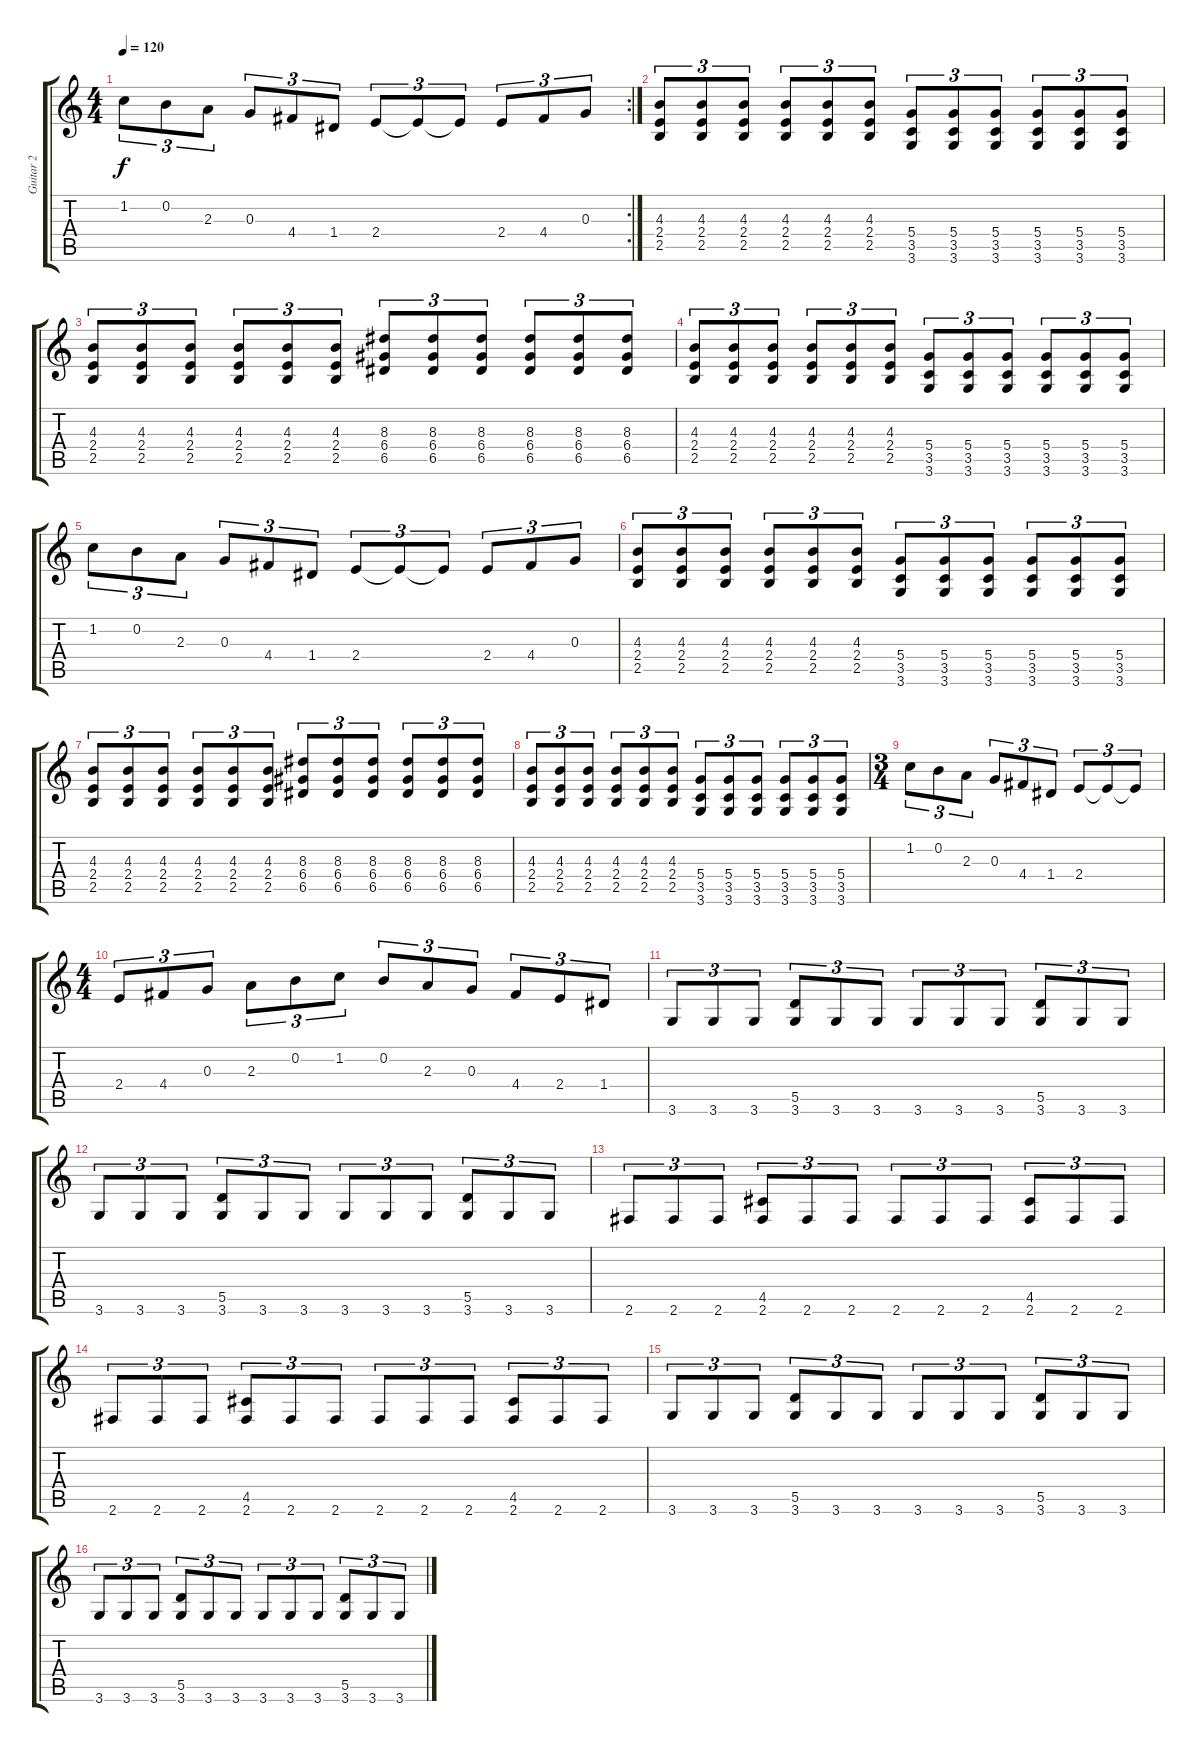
\track ("Guitar 2" "Guitar 2") {instrument distortionguitar}
\staff {score tabs}
\tuning (E4 B3 G3 D3 A2 E2) {hide}
\rc 2
\ts (4 4)
\tempo 120
\clef g2
\ks c
1.2.8{tu (3 2) dy f} 0.2.8{tu (3 2)} 2.3.8{tu (3 2)} 0.3.8{tu (3 2)} 4.4.8{tu (3 2)} 1.4.8{tu (3 2)} 2.4.8{tu (3 2)} 2.4{t}.8{tu (3 2)} 2.4{t}.8{tu (3 2)} 2.4.8{tu (3 2)} 4.4.8{tu (3 2)} 0.3.8{tu (3 2)} |
(4.3 2.4 2.5).8{tu (3 2)} (4.3 2.4 2.5).8{tu (3 2)} (4.3 2.4 2.5).8{tu (3 2)} (4.3 2.4 2.5).8{tu (3 2)} (4.3 2.4 2.5).8{tu (3 2)} (4.3 2.4 2.5).8{tu (3 2)} (5.4 3.5 3.6).8{tu (3 2)} (5.4 3.5 3.6).8{tu (3 2)} (5.4 3.5 3.6).8{tu (3 2)} (5.4 3.5 3.6).8{tu (3 2)} (5.4 3.5 3.6).8{tu (3 2)} (5.4 3.5 3.6).8{tu (3 2)} |
(4.3 2.4 2.5).8{tu (3 2)} (4.3 2.4 2.5).8{tu (3 2)} (4.3 2.4 2.5).8{tu (3 2)} (4.3 2.4 2.5).8{tu (3 2)} (4.3 2.4 2.5).8{tu (3 2)} (4.3 2.4 2.5).8{tu (3 2)} (8.3 6.4 6.5).8{tu (3 2)} (8.3 6.4 6.5).8{tu (3 2)} (8.3 6.4 6.5).8{tu (3 2)} (8.3 6.4 6.5).8{tu (3 2)} (8.3 6.4 6.5).8{tu (3 2)} (8.3 6.4 6.5).8{tu (3 2)} |
(4.3 2.4 2.5).8{tu (3 2)} (4.3 2.4 2.5).8{tu (3 2)} (4.3 2.4 2.5).8{tu (3 2)} (4.3 2.4 2.5).8{tu (3 2)} (4.3 2.4 2.5).8{tu (3 2)} (4.3 2.4 2.5).8{tu (3 2)} (5.4 3.5 3.6).8{tu (3 2)} (5.4 3.5 3.6).8{tu (3 2)} (5.4 3.5 3.6).8{tu (3 2)} (5.4 3.5 3.6).8{tu (3 2)} (5.4 3.5 3.6).8{tu (3 2)} (5.4 3.5 3.6).8{tu (3 2)} |
1.2.8{tu (3 2)} 0.2.8{tu (3 2)} 2.3.8{tu (3 2)} 0.3.8{tu (3 2)} 4.4.8{tu (3 2)} 1.4.8{tu (3 2)} 2.4.8{tu (3 2)} 2.4{t}.8{tu (3 2)} 2.4{t}.8{tu (3 2)} 2.4.8{tu (3 2)} 4.4.8{tu (3 2)} 0.3.8{tu (3 2)} |
(4.3 2.4 2.5).8{tu (3 2)} (4.3 2.4 2.5).8{tu (3 2)} (4.3 2.4 2.5).8{tu (3 2)} (4.3 2.4 2.5).8{tu (3 2)} (4.3 2.4 2.5).8{tu (3 2)} (4.3 2.4 2.5).8{tu (3 2)} (5.4 3.5 3.6).8{tu (3 2)} (5.4 3.5 3.6).8{tu (3 2)} (5.4 3.5 3.6).8{tu (3 2)} (5.4 3.5 3.6).8{tu (3 2)} (5.4 3.5 3.6).8{tu (3 2)} (5.4 3.5 3.6).8{tu (3 2)} |
(4.3 2.4 2.5).8{tu (3 2)} (4.3 2.4 2.5).8{tu (3 2)} (4.3 2.4 2.5).8{tu (3 2)} (4.3 2.4 2.5).8{tu (3 2)} (4.3 2.4 2.5).8{tu (3 2)} (4.3 2.4 2.5).8{tu (3 2)} (8.3 6.4 6.5).8{tu (3 2)} (8.3 6.4 6.5).8{tu (3 2)} (8.3 6.4 6.5).8{tu (3 2)} (8.3 6.4 6.5).8{tu (3 2)} (8.3 6.4 6.5).8{tu (3 2)} (8.3 6.4 6.5).8{tu (3 2)} |
(4.3 2.4 2.5).8{tu (3 2)} (4.3 2.4 2.5).8{tu (3 2)} (4.3 2.4 2.5).8{tu (3 2)} (4.3 2.4 2.5).8{tu (3 2)} (4.3 2.4 2.5).8{tu (3 2)} (4.3 2.4 2.5).8{tu (3 2)} (5.4 3.5 3.6).8{tu (3 2)} (5.4 3.5 3.6).8{tu (3 2)} (5.4 3.5 3.6).8{tu (3 2)} (5.4 3.5 3.6).8{tu (3 2)} (5.4 3.5 3.6).8{tu (3 2)} (5.4 3.5 3.6).8{tu (3 2)} |
\ts (3 4)
1.2.8{tu (3 2)} 0.2.8{tu (3 2)} 2.3.8{tu (3 2)} 0.3.8{tu (3 2)} 4.4.8{tu (3 2)} 1.4.8{tu (3 2)} 2.4.8{tu (3 2)} 2.4{t}.8{tu (3 2)} 2.4{t}.8{tu (3 2)} |
\ts (4 4)
2.4.8{tu (3 2)} 4.4.8{tu (3 2)} 0.3.8{tu (3 2)} 2.3.8{tu (3 2)} 0.2.8{tu (3 2)} 1.2.8{tu (3 2)} 0.2.8{tu (3 2)} 2.3.8{tu (3 2)} 0.3.8{tu (3 2)} 4.4.8{tu (3 2)} 2.4.8{tu (3 2)} 1.4.8{tu (3 2)} |
3.6.8{tu (3 2)} 3.6.8{tu (3 2)} 3.6.8{tu (3 2)} (5.5 3.6).8{tu (3 2)} 3.6.8{tu (3 2)} 3.6.8{tu (3 2)} 3.6.8{tu (3 2)} 3.6.8{tu (3 2)} 3.6.8{tu (3 2)} (5.5 3.6).8{tu (3 2)} 3.6.8{tu (3 2)} 3.6.8{tu (3 2)} |
3.6.8{tu (3 2)} 3.6.8{tu (3 2)} 3.6.8{tu (3 2)} (5.5 3.6).8{tu (3 2)} 3.6.8{tu (3 2)} 3.6.8{tu (3 2)} 3.6.8{tu (3 2)} 3.6.8{tu (3 2)} 3.6.8{tu (3 2)} (5.5 3.6).8{tu (3 2)} 3.6.8{tu (3 2)} 3.6.8{tu (3 2)} |
2.6.8{tu (3 2)} 2.6.8{tu (3 2)} 2.6.8{tu (3 2)} (4.5 2.6).8{tu (3 2)} 2.6.8{tu (3 2)} 2.6.8{tu (3 2)} 2.6.8{tu (3 2)} 2.6.8{tu (3 2)} 2.6.8{tu (3 2)} (4.5 2.6).8{tu (3 2)} 2.6.8{tu (3 2)} 2.6.8{tu (3 2)} |
2.6.8{tu (3 2)} 2.6.8{tu (3 2)} 2.6.8{tu (3 2)} (4.5 2.6).8{tu (3 2)} 2.6.8{tu (3 2)} 2.6.8{tu (3 2)} 2.6.8{tu (3 2)} 2.6.8{tu (3 2)} 2.6.8{tu (3 2)} (4.5 2.6).8{tu (3 2)} 2.6.8{tu (3 2)} 2.6.8{tu (3 2)} |
3.6.8{tu (3 2)} 3.6.8{tu (3 2)} 3.6.8{tu (3 2)} (5.5 3.6).8{tu (3 2)} 3.6.8{tu (3 2)} 3.6.8{tu (3 2)} 3.6.8{tu (3 2)} 3.6.8{tu (3 2)} 3.6.8{tu (3 2)} (5.5 3.6).8{tu (3 2)} 3.6.8{tu (3 2)} 3.6.8{tu (3 2)} |
3.6.8{tu (3 2)} 3.6.8{tu (3 2)} 3.6.8{tu (3 2)} (5.5 3.6).8{tu (3 2)} 3.6.8{tu (3 2)} 3.6.8{tu (3 2)} 3.6.8{tu (3 2)} 3.6.8{tu (3 2)} 3.6.8{tu (3 2)} (5.5 3.6).8{tu (3 2)} 3.6.8{tu (3 2)} 3.6.8{tu (3 2)}
